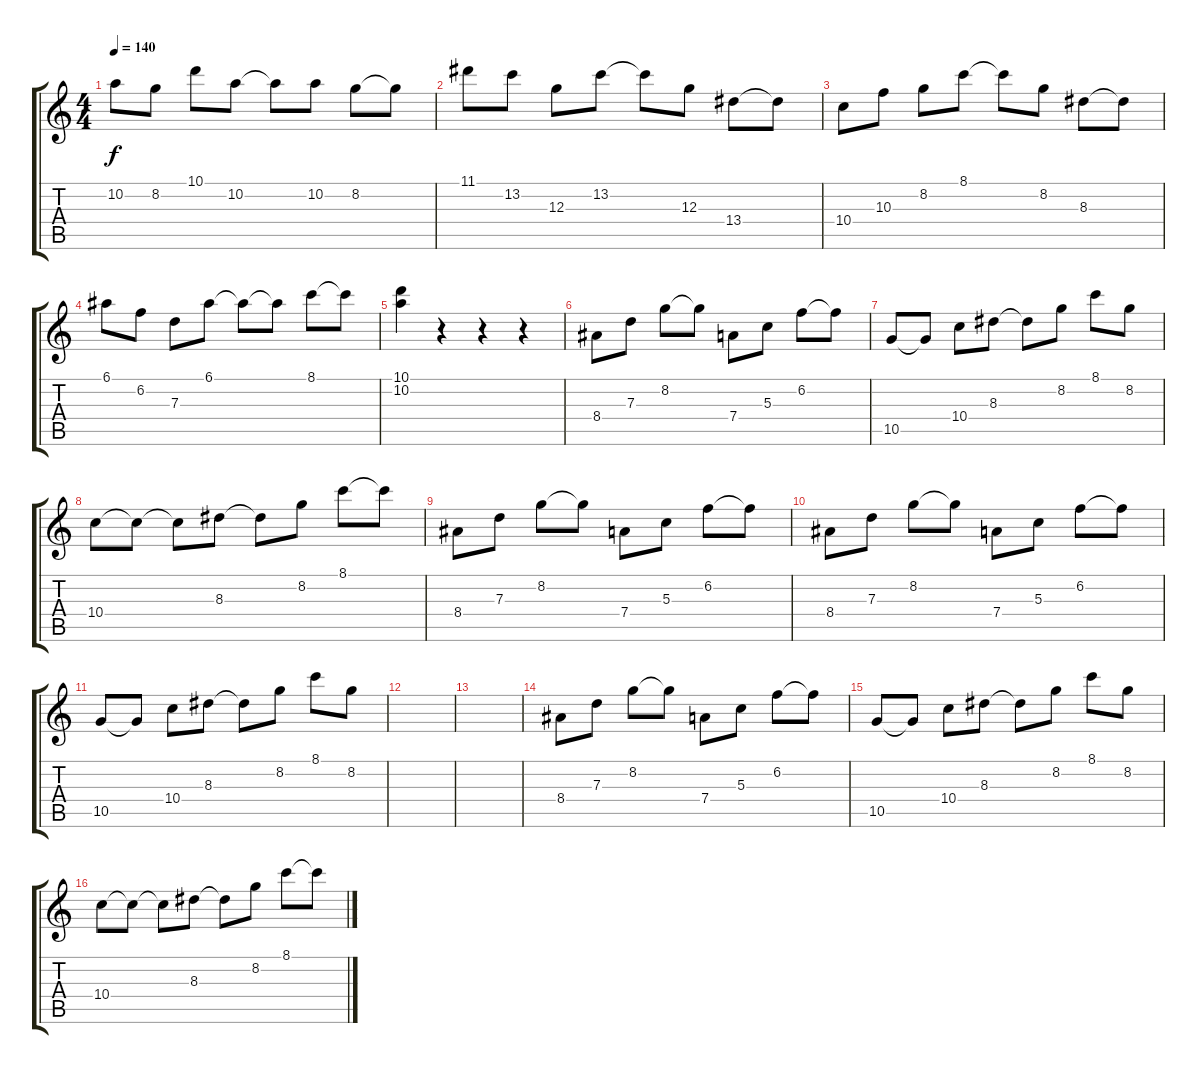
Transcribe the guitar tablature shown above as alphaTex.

\track "" {instrument acousticguitarsteel}
\staff {score tabs}
\tuning (E4 B3 G3 D3 A2 E2) {hide}
\ts (4 4)
\tempo 140
\clef g2
\ks c
10.2.8{dy f} 8.2.8 10.1.8 10.2.8 10.2{t}.8 10.2.8 8.2.8 8.2{t}.8 |
11.1.8 13.2.8 12.3.8 13.2.8 13.2{t}.8 12.3.8 13.4.8 13.4{t}.8 |
10.4.8 10.3.8 8.2.8 8.1.8 8.1{t}.8 8.2.8 8.3.8 8.3{t}.8 |
6.1.8 6.2.8 7.3.8 6.1.8 6.1{t}.8 6.1{t}.8 8.1.8 8.1{t}.8 |
(10.1 10.2).4 r.4 r.4 r.4 |
8.4.8 7.3.8 8.2.8 8.2{t}.8 7.4.8 5.3.8 6.2.8 6.2{t}.8 |
10.5.8 10.5{t}.8 10.4.8 8.3.8 8.3{t}.8 8.2.8 8.1.8 8.2.8 |
10.4.8 10.4{t}.8 10.4{t}.8 8.3.8 8.3{t}.8 8.2.8 8.1.8 8.1{t}.8 |
8.4.8 7.3.8 8.2.8 8.2{t}.8 7.4.8 5.3.8 6.2.8 6.2{t}.8 |
8.4.8 7.3.8 8.2.8 8.2{t}.8 7.4.8 5.3.8 6.2.8 6.2{t}.8 |
10.5.8 10.5{t}.8 10.4.8 8.3.8 8.3{t}.8 8.2.8 8.1.8 8.2.8 |
|
|
8.4.8 7.3.8 8.2.8 8.2{t}.8 7.4.8 5.3.8 6.2.8 6.2{t}.8 |
10.5.8 10.5{t}.8 10.4.8 8.3.8 8.3{t}.8 8.2.8 8.1.8 8.2.8 |
10.4.8 10.4{t}.8 10.4{t}.8 8.3.8 8.3{t}.8 8.2.8 8.1.8 8.1{t}.8
